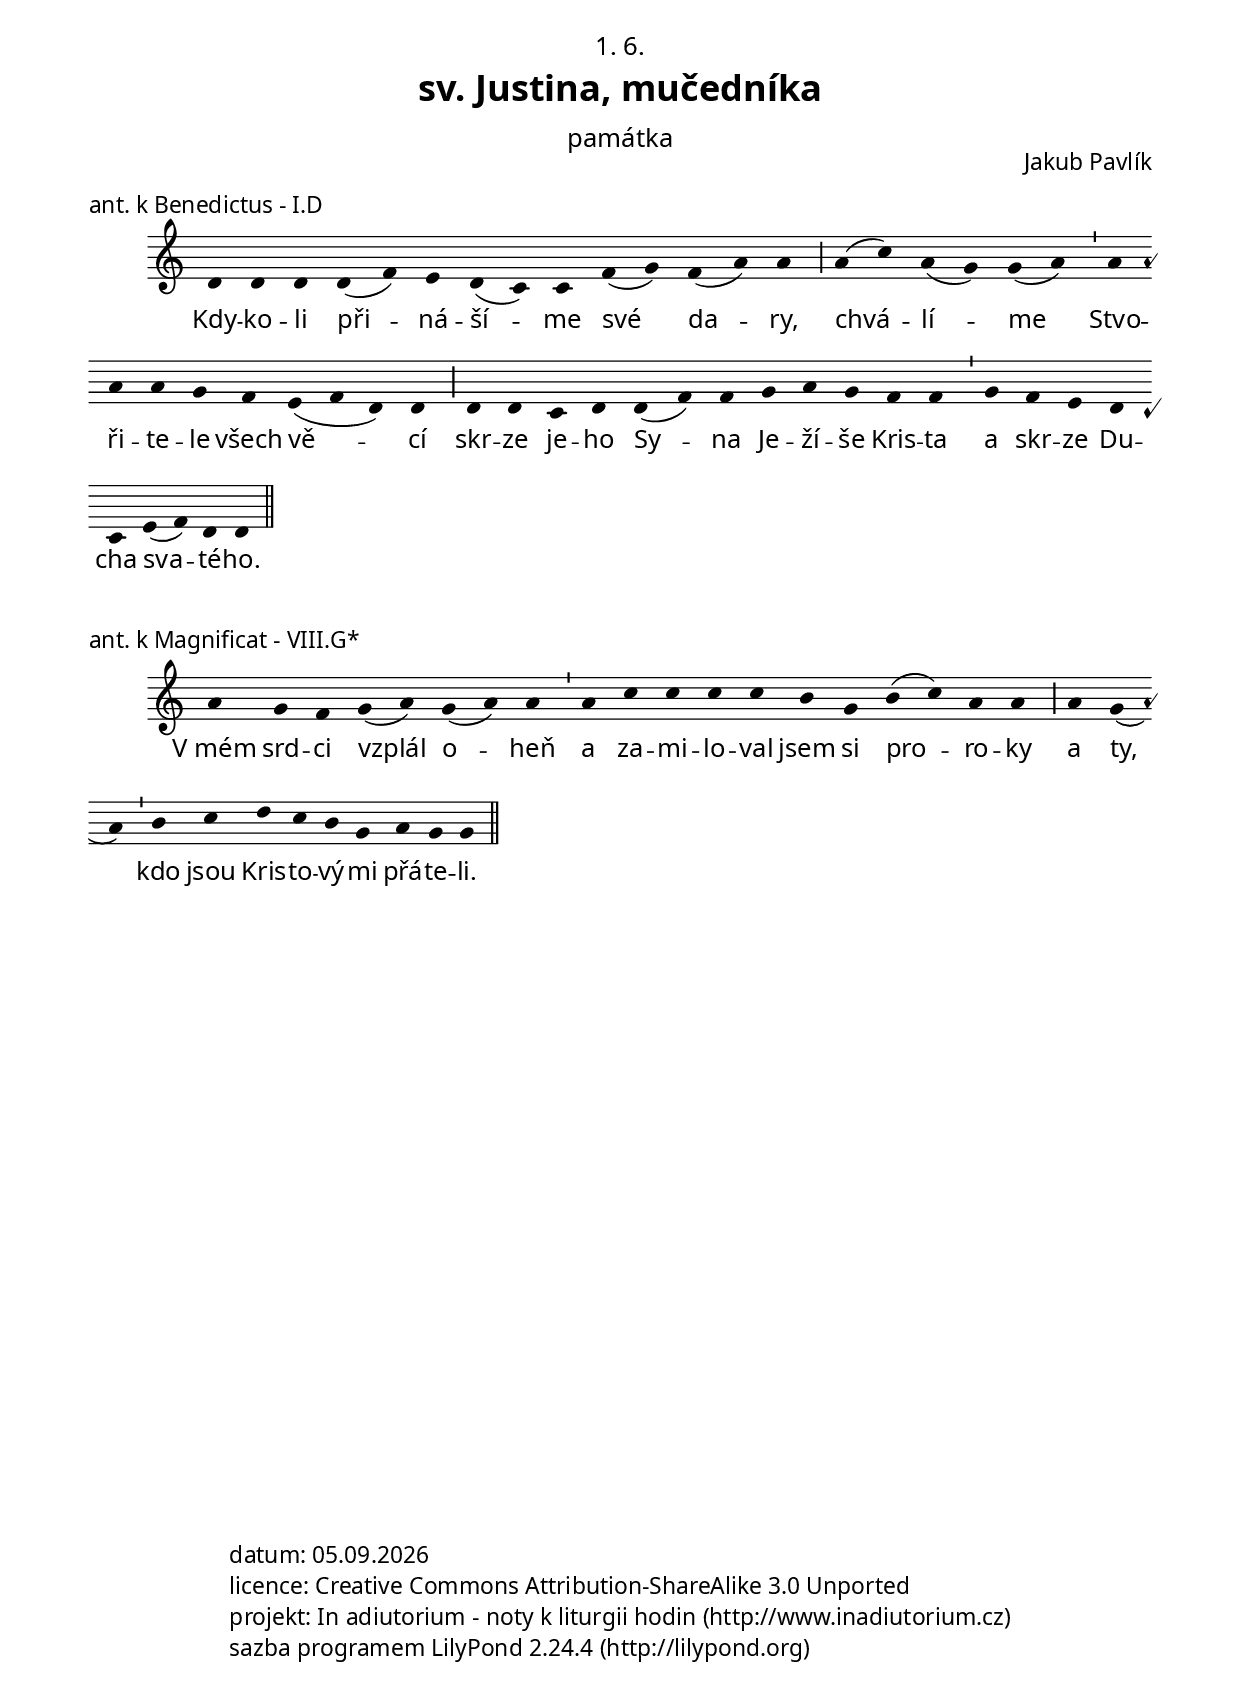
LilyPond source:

\version "2.19.16"

\include "../spolecne.ly"

\header {
  title = \markup\titleSvatek
            "sv. Justina, mučedníka"
            "památka"
            "1. 6."
  composer = "Jakub Pavlík"
}

\score {
  \relative c' {
    \choralniRezim
    d4 d d d( f) e d( c) c f( g) f( a) a \barMaior
    a( c) a( g) g( a) \barMin
    a a a g f e( f d) d \barMaior
    d d c d d( f) f g a g f f \barMin
    g f e d c e( f) d d \barFinalis
  }
  \addlyrics {
    Kdy -- ko -- li při -- ná -- ší -- me své da -- ry,
    chvá -- lí -- me
    Stvo -- ři -- te -- le všech vě -- cí
    skr -- ze je -- ho Sy -- na Je -- ží -- še Kris -- ta
    a skr -- ze Du -- cha sva -- té -- ho.
  }
  \header {
    quid = "ant. k Benedictus"
    modus = "I"
    differentia = "D"
    psalmus = ""
    id = "aben"
    piece = \markup {\sestavTitulekBezZalmu}
  }
}

\score {
  \relative c'' {
    \choralniRezim
    a4 g f g( a) g( a) a \barMin
    a c c c c b g b( c) a a \barMaior
    a g( a) \barMin
    b c d c b g a g g \barFinalis
  }
  \addlyrics {
    V_mém srd -- ci vzplál o -- heň
    a za -- mi -- lo -- val jsem si pro -- ro -- ky
    a ty,
    kdo jsou Kris -- to -- vý -- mi přá -- te -- li.
  }
  \header {
    quid = "ant. k Magnificat"
    modus = "VIII"
    differentia = "G*"
    psalmus = ""
    id = "amag"
    piece = \markup {\sestavTitulekBezZalmu}
  }
}